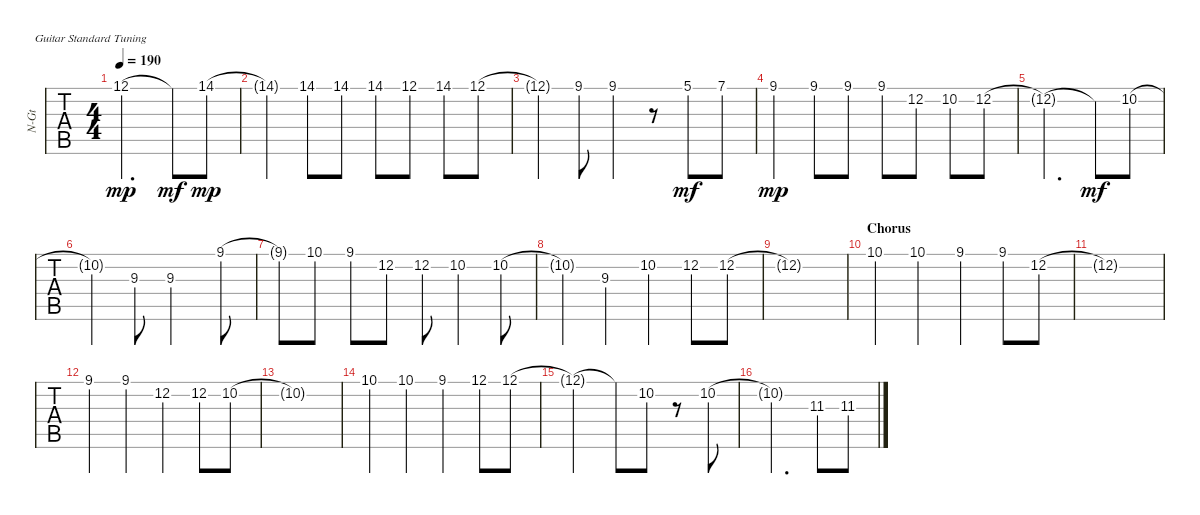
\defaultSystemsLayout 4
\bracketExtendMode groupsimilarinstruments
\otherSystemsTrackNameOrientation horizontal
\track ("Vocals" "N-Gt") {mute instrument acousticguitarnylon}
\staff {tabs}
\tuning (E4 B3 G3 D3 A2 E2)
\ts (4 4)
\tempo 190
\clef g2
\ks c
12.1{t}.2{d dy mp} 12.1{t}.8{dy mf} 14.1{acc #}.8{dy mp} |
14.1{t acc #}.4 14.1{acc #}.8 14.1{acc #}.8 14.1{acc #}.8 12.1.8 14.1{acc #}.8 12.1.8 |
12.1{t}.4 9.1{acc #}.8 9.1{acc #}.4 r.8 5.1.8{dy mf} 7.1.8 |
9.1{acc #}.4{dy mp} 9.1{acc #}.8 9.1{acc #}.8 9.1{acc #}.8 12.2.8 10.2.8 12.2.8 |
12.2{t}.2{d} 12.2{t}.8{dy mf} 10.2.8 |
10.2{t}.4 9.3.8 9.3.2 9.1{acc #}.8 |
9.1{t acc #}.8 10.1.8 9.1{acc #}.8 12.2.8 12.2.8 10.2.4 10.2.8 |
10.2{t}.4 9.3.4 10.2.4 12.2.8 12.2.8 |
12.2{t}.1 |
\section ("" "Chorus")
10.1.4 10.1.4 9.1{acc #}.4 9.1{acc #}.8 12.2.8 |
12.2{t}.1 |
9.1{acc #}.4 9.1{acc #}.4 12.2.4 12.2.8 10.2.8 |
10.2{t}.1 |
10.1.4 10.1.4 9.1{acc #}.4 12.1.8 12.1.8 |
12.1{t}.2 12.1{t}.8 10.2.8 r.8 10.2.8 |
10.2{t}.2{d} 11.3{acc #}.8 11.3{acc #}.8
